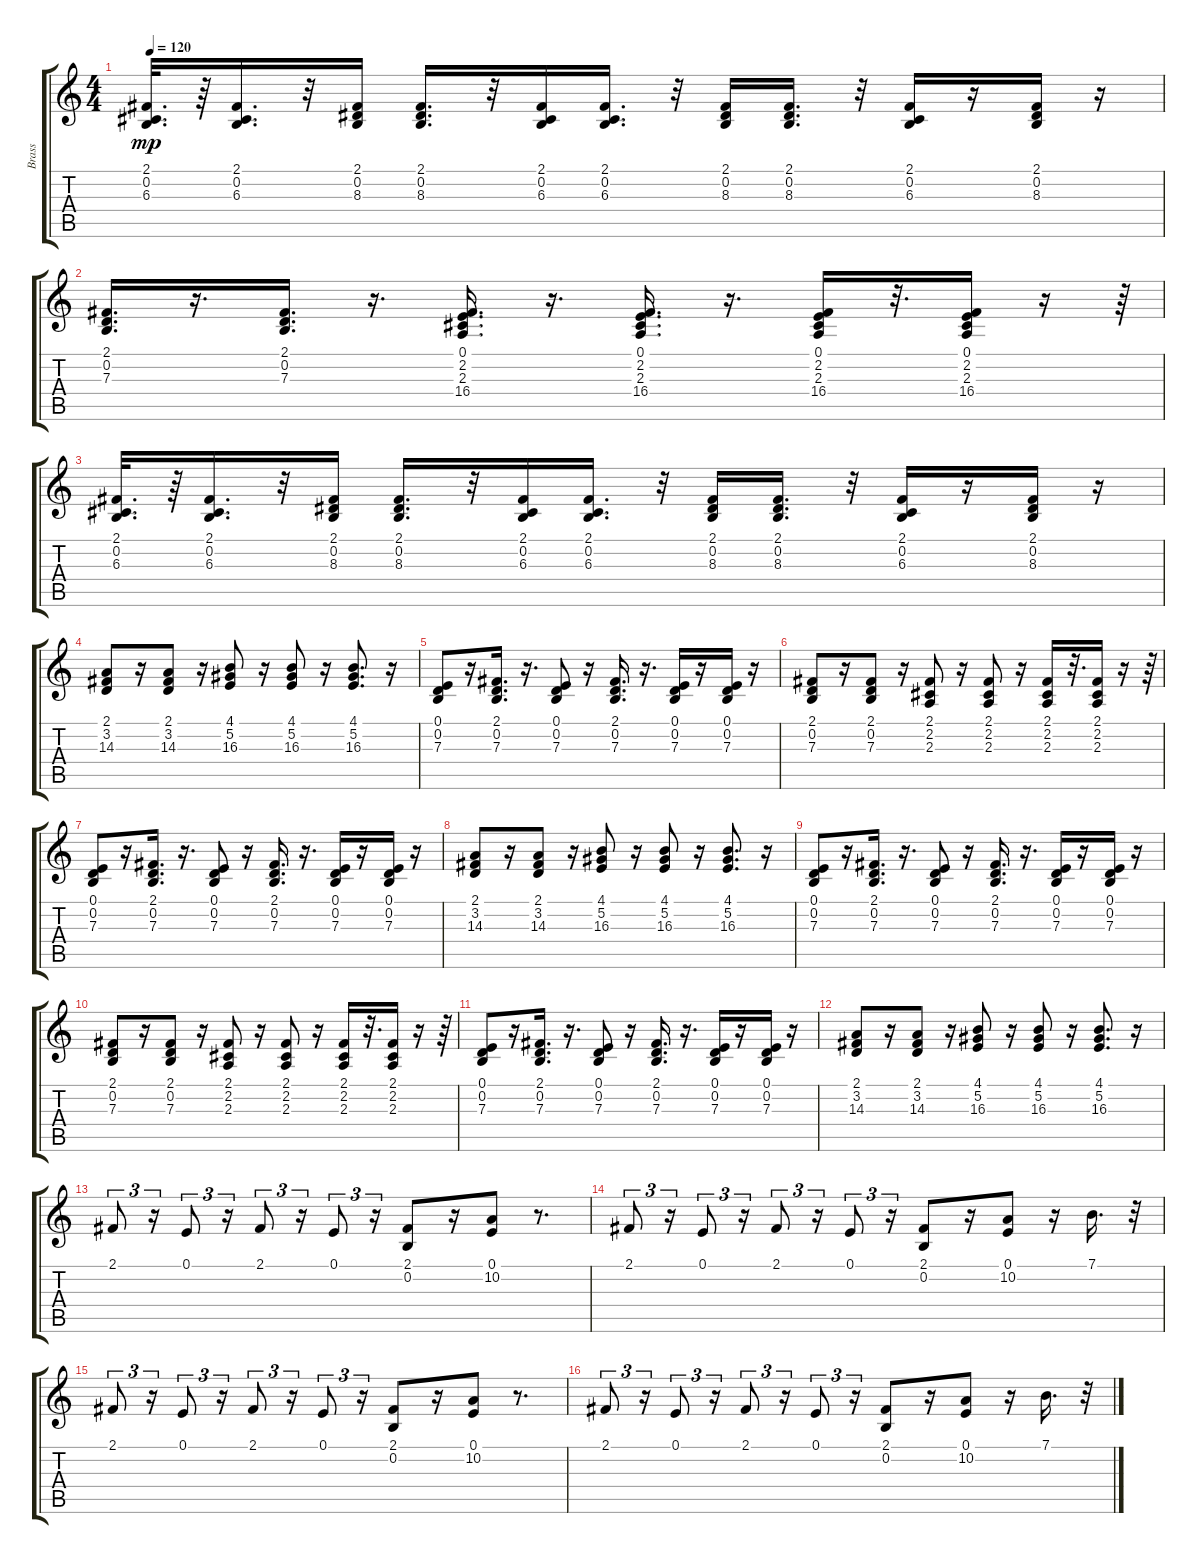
\track ("Brass" "Brass") {instrument synthbrass1}
\staff {score tabs}
\tuning (E4 B3 G3 D3 A2 E2) {hide}
\ts (4 4)
\tempo 120
\clef g2
\ks c
(2.1 0.2 6.3).32{d dy mp} r.64 (2.1 0.2 6.3).16{d} r.32 (2.1 0.2 8.3).16 (2.1 0.2 8.3).16{d} r.32 (2.1 0.2 6.3).16 (2.1 0.2 6.3).16{d} r.32 (2.1 0.2 8.3).16 (2.1 0.2 8.3).16{d} r.32 (2.1 0.2 6.3).16 r.16 (2.1 0.2 8.3).16 r.16 |
(2.1 0.2 7.3).16{d} r.16{d} (2.1 0.2 7.3).16{d} r.16{d} (0.1 2.2 2.3 16.4).16{d} r.16{d} (0.1 2.2 2.3 16.4).16{d} r.16{d} (0.1 2.2 2.3 16.4).16 r.32{d} (0.1 2.2 2.3 16.4).16 r.16 r.64 |
(2.1 0.2 6.3).32{d} r.64 (2.1 0.2 6.3).16{d} r.32 (2.1 0.2 8.3).16 (2.1 0.2 8.3).16{d} r.32 (2.1 0.2 6.3).16 (2.1 0.2 6.3).16{d} r.32 (2.1 0.2 8.3).16 (2.1 0.2 8.3).16{d} r.32 (2.1 0.2 6.3).16 r.16 (2.1 0.2 8.3).16 r.16 |
(2.1 3.2 14.3).8 r.16 (2.1 3.2 14.3).8 r.16 (4.1 5.2 16.3).8 r.16 (4.1 5.2 16.3).8 r.16 (4.1 5.2 16.3).8{d} r.16 |
(0.1 0.2 7.3).8 r.16 (2.1 0.2 7.3).16{d} r.16{d} (0.1 0.2 7.3).8 r.16 (2.1 0.2 7.3).16{d} r.16{d} (0.1 0.2 7.3).16 r.16 (0.1 0.2 7.3).16 r.16 |
(2.1 0.2 7.3).8 r.16 (2.1 0.2 7.3).8 r.16 (2.1 2.2 2.3).8 r.16 (2.1 2.2 2.3).8 r.16 (2.1 2.2 2.3).16 r.32{d} (2.1 2.2 2.3).16 r.16 r.64 |
(0.1 0.2 7.3).8 r.16 (2.1 0.2 7.3).16{d} r.16{d} (0.1 0.2 7.3).8 r.16 (2.1 0.2 7.3).16{d} r.16{d} (0.1 0.2 7.3).16 r.16 (0.1 0.2 7.3).16 r.16 |
(2.1 3.2 14.3).8 r.16 (2.1 3.2 14.3).8 r.16 (4.1 5.2 16.3).8 r.16 (4.1 5.2 16.3).8 r.16 (4.1 5.2 16.3).8{d} r.16 |
(0.1 0.2 7.3).8 r.16 (2.1 0.2 7.3).16{d} r.16{d} (0.1 0.2 7.3).8 r.16 (2.1 0.2 7.3).16{d} r.16{d} (0.1 0.2 7.3).16 r.16 (0.1 0.2 7.3).16 r.16 |
(2.1 0.2 7.3).8 r.16 (2.1 0.2 7.3).8 r.16 (2.1 2.2 2.3).8 r.16 (2.1 2.2 2.3).8 r.16 (2.1 2.2 2.3).16 r.32{d} (2.1 2.2 2.3).16 r.16 r.64 |
(0.1 0.2 7.3).8 r.16 (2.1 0.2 7.3).16{d} r.16{d} (0.1 0.2 7.3).8 r.16 (2.1 0.2 7.3).16{d} r.16{d} (0.1 0.2 7.3).16 r.16 (0.1 0.2 7.3).16 r.16 |
(2.1 3.2 14.3).8 r.16 (2.1 3.2 14.3).8 r.16 (4.1 5.2 16.3).8 r.16 (4.1 5.2 16.3).8 r.16 (4.1 5.2 16.3).8{d} r.16 |
2.1.8{tu (3 2)} r.16{tu (3 2)} 0.1.8{tu (3 2)} r.16{tu (3 2)} 2.1.8{tu (3 2)} r.16{tu (3 2)} 0.1.8{tu (3 2)} r.16{tu (3 2)} (2.1 0.2).8 r.16 (0.1 10.2).8 r.8{d} |
2.1.8{tu (3 2)} r.16{tu (3 2)} 0.1.8{tu (3 2)} r.16{tu (3 2)} 2.1.8{tu (3 2)} r.16{tu (3 2)} 0.1.8{tu (3 2)} r.16{tu (3 2)} (2.1 0.2).8 r.16 (0.1 10.2).8 r.16 7.1.16{d} r.32 |
2.1.8{tu (3 2)} r.16{tu (3 2)} 0.1.8{tu (3 2)} r.16{tu (3 2)} 2.1.8{tu (3 2)} r.16{tu (3 2)} 0.1.8{tu (3 2)} r.16{tu (3 2)} (2.1 0.2).8 r.16 (0.1 10.2).8 r.8{d} |
2.1.8{tu (3 2)} r.16{tu (3 2)} 0.1.8{tu (3 2)} r.16{tu (3 2)} 2.1.8{tu (3 2)} r.16{tu (3 2)} 0.1.8{tu (3 2)} r.16{tu (3 2)} (2.1 0.2).8 r.16 (0.1 10.2).8 r.16 7.1.16{d} r.32
